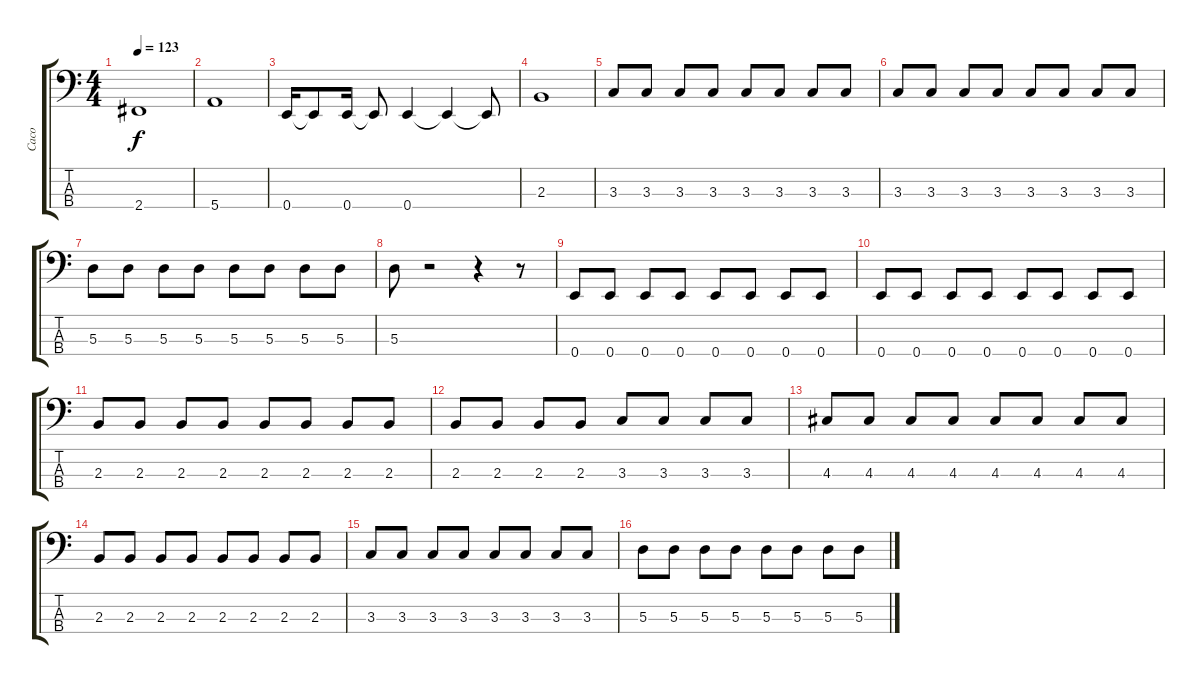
\track ("Caco" "Caco") {instrument electricbasspick}
\staff {score tabs}
\tuning (G2 D2 A1 E1) {hide}
\ts (4 4)
\tempo 123
\clef f4
\ks c
2.4.1{dy f} |
5.4.1 |
0.4.16 0.4{t}.8 0.4.16 0.4{t}.8 0.4.4 0.4{t}.4 0.4{t}.8 |
2.3.1 |
3.3.8 3.3.8 3.3.8 3.3.8 3.3.8 3.3.8 3.3.8 3.3.8 |
3.3.8 3.3.8 3.3.8 3.3.8 3.3.8 3.3.8 3.3.8 3.3.8 |
5.3.8 5.3.8 5.3.8 5.3.8 5.3.8 5.3.8 5.3.8 5.3.8 |
5.3.8 r.2 r.4 r.8 |
0.4.8 0.4.8 0.4.8 0.4.8 0.4.8 0.4.8 0.4.8 0.4.8 |
0.4.8 0.4.8 0.4.8 0.4.8 0.4.8 0.4.8 0.4.8 0.4.8 |
2.3.8 2.3.8 2.3.8 2.3.8 2.3.8 2.3.8 2.3.8 2.3.8 |
2.3.8 2.3.8 2.3.8 2.3.8 3.3.8 3.3.8 3.3.8 3.3.8 |
4.3.8 4.3.8 4.3.8 4.3.8 4.3.8 4.3.8 4.3.8 4.3.8 |
2.3.8 2.3.8 2.3.8 2.3.8 2.3.8 2.3.8 2.3.8 2.3.8 |
3.3.8 3.3.8 3.3.8 3.3.8 3.3.8 3.3.8 3.3.8 3.3.8 |
5.3.8 5.3.8 5.3.8 5.3.8 5.3.8 5.3.8 5.3.8 5.3.8
